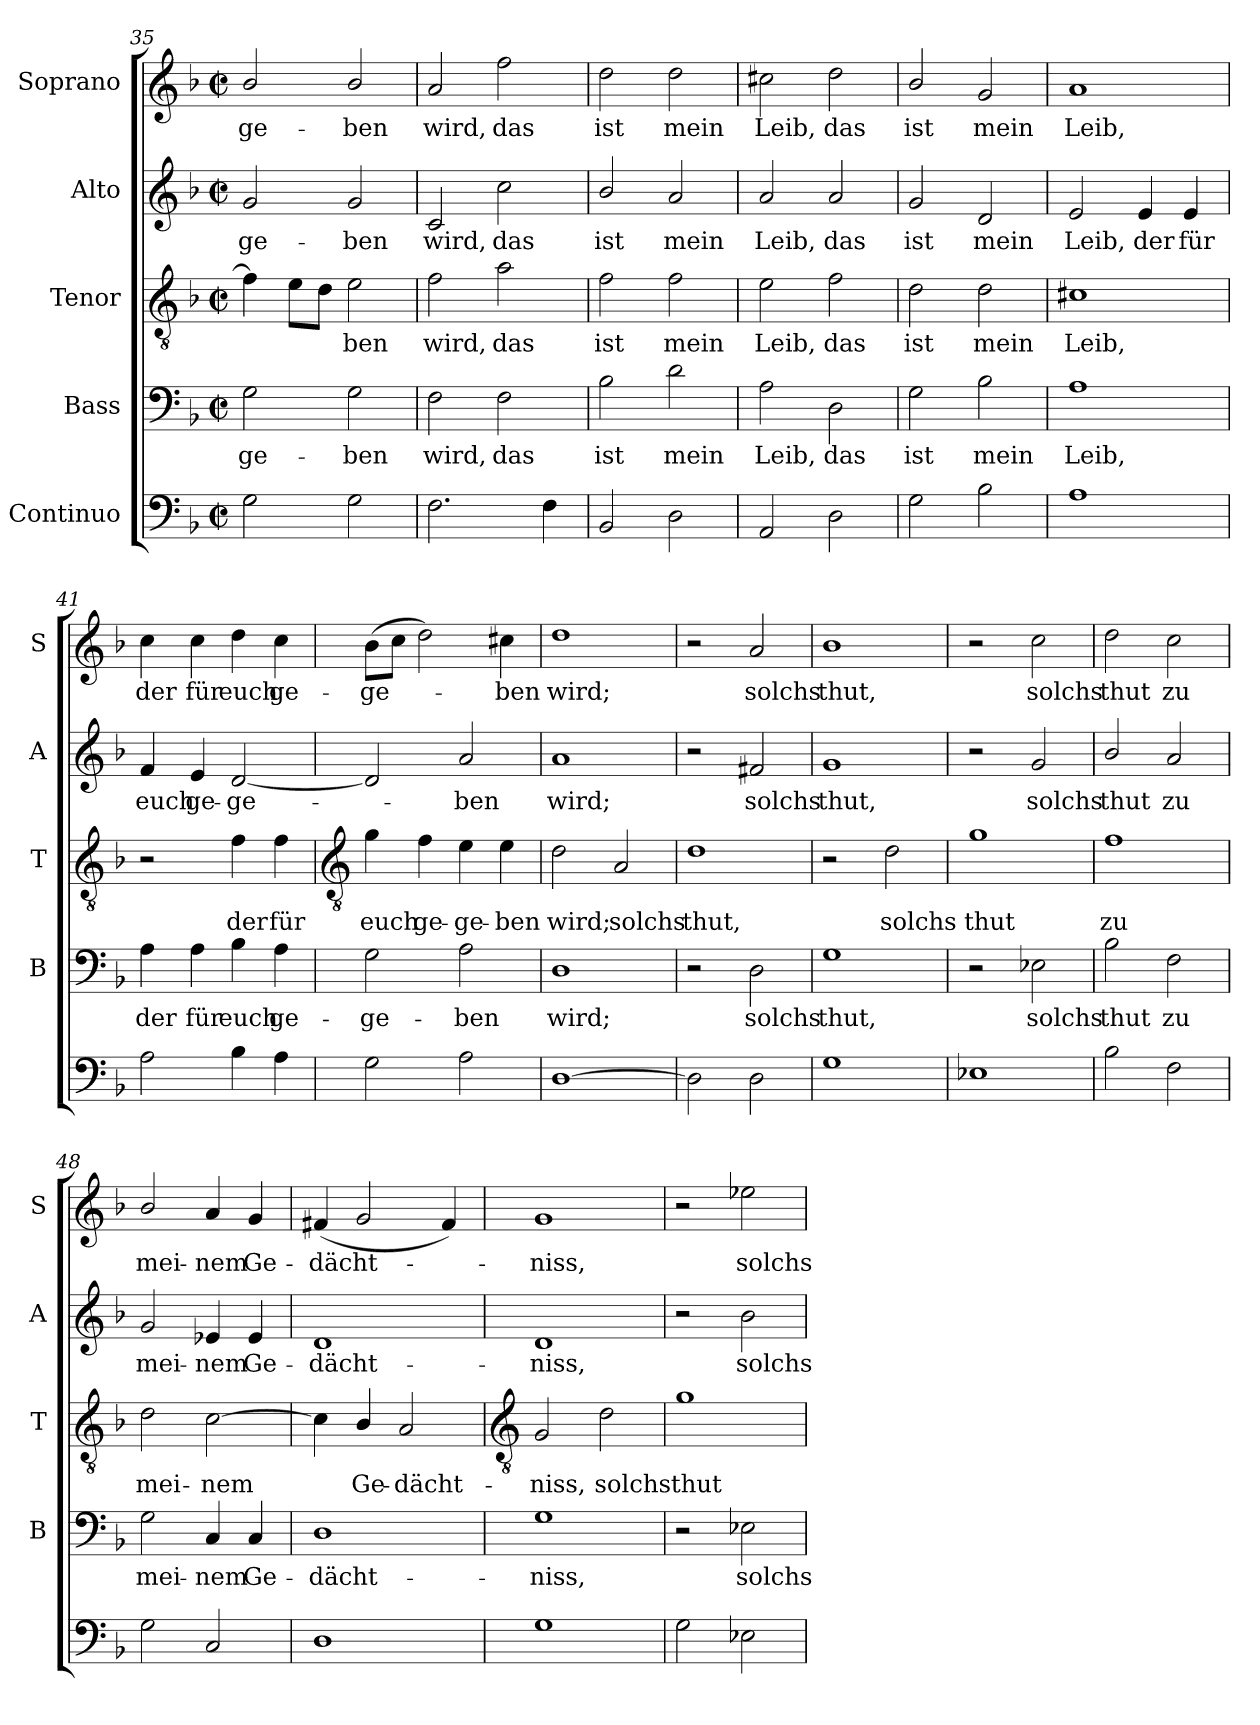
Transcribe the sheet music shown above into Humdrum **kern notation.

**kern	**kern	**text	**kern	**text	**kern	**text	**kern	**text
*part5	*part4	*part4	*part3	*part3	*part2	*part2	*part1	*part1
*staff5	*staff4	*staff4	*staff3	*staff3	*staff2	*staff2	*staff1	*staff1
*I"Continuo	*I"Bass	*	*I"Tenor	*	*I"Alto	*	*I"Soprano	*
*	*I'B	*	*I'T	*	*I'A	*	*I'S	*
*clefF4	*clefF4	*	*clefGv2	*	*clefG2	*	*clefG2	*
*k[b-]	*k[b-]	*	*k[b-]	*	*k[b-]	*	*k[b-]	*
*F:	*F:	*	*F:	*	*F:	*	*F:	*
*M2/2	*M2/2	*	*M2/2	*	*M2/2	*	*M2/2	*
*met(c|)	*met(c|)	*	*met(c|)	*	*met(c|)	*	*met(c|)	*
=35	=35	=35	=35	=35	=35	=35	=35	=35
!	!	!LO:LY:b	!	!	!	!LO:LY:b	!	!LO:LY:b
2G	2G	-ge-	4f]	.	2g	-ge-	2b-/	-ge-
.	.	.	8eL	.	.	.	.	.
.	.	.	8dJ	.	.	.	.	.
!	!	!LO:LY:b	!	!LO:LY:b	!	!LO:LY:b	!	!LO:LY:b
2G	2G	-ben	2e	ben	2g	-ben	2b-/	-ben
=36	=36	=36	=36	=36	=36	=36	=36	=36
!	!	!LO:LY:b	!	!LO:LY:b	!	!LO:LY:b	!	!LO:LY:b
2.F	2F	wird,	2f	wird,	2c	wird,	2a	wird,
!	!	!LO:LY:b	!	!LO:LY:b	!	!LO:LY:b	!	!LO:LY:b
.	2F	das	2a	das	2cc	das	2ff	das
4F	.	.	.	.	.	.	.	.
=37	=37	=37	=37	=37	=37	=37	=37	=37
!	!	!LO:LY:b	!	!LO:LY:b	!	!LO:LY:b	!	!LO:LY:b
2BB-	2B-	ist	2f	ist	2b-/	ist	2dd	ist
!	!	!LO:LY:b	!	!LO:LY:b	!	!LO:LY:b	!	!LO:LY:b
2D	2d	mein	2f	mein	2a	mein	2dd	mein
=38	=38	=38	=38	=38	=38	=38	=38	=38
!	!	!LO:LY:b	!	!LO:LY:b	!	!LO:LY:b	!	!LO:LY:b
2AA	2A	Leib,	2e	Leib,	2a	Leib,	2cc#X	Leib,
!	!	!LO:LY:b	!	!LO:LY:b	!	!LO:LY:b	!	!LO:LY:b
2D	2D	das	2f	das	2a	das	2dd	das
=39	=39	=39	=39	=39	=39	=39	=39	=39
!	!	!LO:LY:b	!	!LO:LY:b	!	!LO:LY:b	!	!LO:LY:b
2G	2G	ist	2d	ist	2g	ist	2b-/	ist
!	!	!LO:LY:b	!	!LO:LY:b	!	!LO:LY:b	!	!LO:LY:b
2B-	2B-	mein	2d	mein	2d	mein	2g	mein
=40	=40	=40	=40	=40	=40	=40	=40	=40
!	!	!LO:LY:b	!	!LO:LY:b	!	!LO:LY:b	!	!LO:LY:b
1A	1A	Leib,	1c#X	Leib,	2e	Leib,	1a	Leib,
!	!	!	!	!	!	!LO:LY:b	!	!
.	.	.	.	.	4e	der	.	.
!	!	!	!	!	!	!LO:LY:b	!	!
.	.	.	.	.	4e	für	.	.
=41	=41	=41	=41	=41	=41	=41	=41	=41
!	!	!LO:LY:b	!	!	!	!LO:LY:b	!	!LO:LY:b
2A	4A	der	2r	.	4f	euch	4cc	der
!	!	!LO:LY:b	!	!	!	!LO:LY:b	!	!LO:LY:b
.	4A	für	.	.	4e	ge-	4cc	für
!	!	!LO:LY:b	!	!LO:LY:b	!	!LO:LY:b	!	!LO:LY:b
4B-	4B-	euch	4f	der	[2d	-ge-	4dd	euch
!	!	!LO:LY:b	!	!LO:LY:b	!	!	!	!LO:LY:b
4A	4A	ge-	4f	für	.	.	4cc	ge-
!!LO:LB:g=z
=42	=42	=42	=42	=42	=42	=42	=42	=42
*	*	*	*clefGv2	*	*	*	*	*
!	!	!LO:LY:b	!	!LO:LY:b	!	!	!	!LO:LY:b
2G	2G	-ge-	4g	euch	2d]	.	(>8b-L	-ge-
.	.	.	.	.	.	.	8ccJ	.
!	!	!	!	!LO:LY:b	!	!	!	!
.	.	.	4f	ge-	.	.	2dd)	.
!	!	!LO:LY:b	!	!LO:LY:b	!	!LO:LY:b	!	!
2A	2A	-ben	4e	-ge-	2a	ben	.	.
!	!	!	!	!LO:LY:b	!	!	!	!LO:LY:b
.	.	.	4e	-ben	.	.	4cc#X	ben
=43	=43	=43	=43	=43	=43	=43	=43	=43
!	!	!LO:LY:b	!	!LO:LY:b	!	!LO:LY:b	!	!LO:LY:b
[1D	1D	wird;	2d	wird;	1a	wird;	1dd	wird;
!	!	!	!	!LO:LY:b	!	!	!	!
.	.	.	2A	solchs	.	.	.	.
=44	=44	=44	=44	=44	=44	=44	=44	=44
!	!	!	!	!LO:LY:b	!	!	!	!
2D]	2r	.	1d	thut,	2r	.	2r	.
!	!	!LO:LY:b	!	!	!	!LO:LY:b	!	!LO:LY:b
2D	2D	solchs	.	.	2f#X	solchs	2a	solchs
=45	=45	=45	=45	=45	=45	=45	=45	=45
!	!	!LO:LY:b	!	!	!	!LO:LY:b	!	!LO:LY:b
1G	1G	thut,	2r	.	1g	thut,	1b-	thut,
!	!	!	!	!LO:LY:b	!	!	!	!
.	.	.	2d	solchs	.	.	.	.
=46	=46	=46	=46	=46	=46	=46	=46	=46
!	!	!	!	!LO:LY:b	!	!	!	!
1E-X	2r	.	1g	thut	2r	.	2r	.
!	!	!LO:LY:b	!	!	!	!LO:LY:b	!	!LO:LY:b
.	2E-X	solchs	.	.	2g	solchs	2cc	solchs
=47	=47	=47	=47	=47	=47	=47	=47	=47
!	!	!LO:LY:b	!	!LO:LY:b	!	!LO:LY:b	!	!LO:LY:b
2B-	2B-	thut	1f	zu	2b-/	thut	2dd	thut
!	!	!LO:LY:b	!	!	!	!LO:LY:b	!	!LO:LY:b
2F	2F	zu	.	.	2a	zu	2cc	zu
=48	=48	=48	=48	=48	=48	=48	=48	=48
!	!	!LO:LY:b	!	!LO:LY:b	!	!LO:LY:b	!	!LO:LY:b
2G	2G	mei-	2d	mei-	2g	mei-	2b-/	mei-
!	!	!LO:LY:b	!	!LO:LY:b	!	!LO:LY:b	!	!LO:LY:b
2C	4C	-nem	[2c	-nem	4e-X	-nem	4a	-nem
!	!	!LO:LY:b	!	!	!	!LO:LY:b	!	!LO:LY:b
.	4C	Ge-	.	.	4e-	Ge-	4g	Ge-
=49	=49	=49	=49	=49	=49	=49	=49	=49
!	!	!LO:LY:b	!	!	!	!LO:LY:b	!	!LO:LY:b
1D	1D	-dächt-	4c]	.	1d	-dächt-	(<4f#X	-dächt-
!	!	!	!	!LO:LY:b	!	!	!	!
.	.	.	4B-/	Ge-	.	.	2g	.
!	!	!	!	!LO:LY:b	!	!	!	!
.	.	.	2A	-dächt-	.	.	.	.
.	.	.	.	.	.	.	4f#)	.
!!LO:LB:g=z
=50	=50	=50	=50	=50	=50	=50	=50	=50
*	*	*	*clefGv2	*	*	*	*	*
!	!	!LO:LY:b	!	!LO:LY:b	!	!LO:LY:b	!	!LO:LY:b
1G	1G	-niss,	2G	-niss,	1d	-niss,	1g	niss,
!	!	!	!	!LO:LY:b	!	!	!	!
.	.	.	2d	solchs	.	.	.	.
=51	=51	=51	=51	=51	=51	=51	=51	=51
!	!	!	!	!LO:LY:b	!	!	!	!
2G	2r	.	1g	thut	2r	.	2r	.
!	!	!LO:LY:b	!	!	!	!LO:LY:b	!	!LO:LY:b
2E-X	2E-X	solchs	.	.	2b-	solchs	2ee-X	solchs
=	=	=	=	=	=	=	=	=
*-	*-	*-	*-	*-	*-	*-	*-	*-
